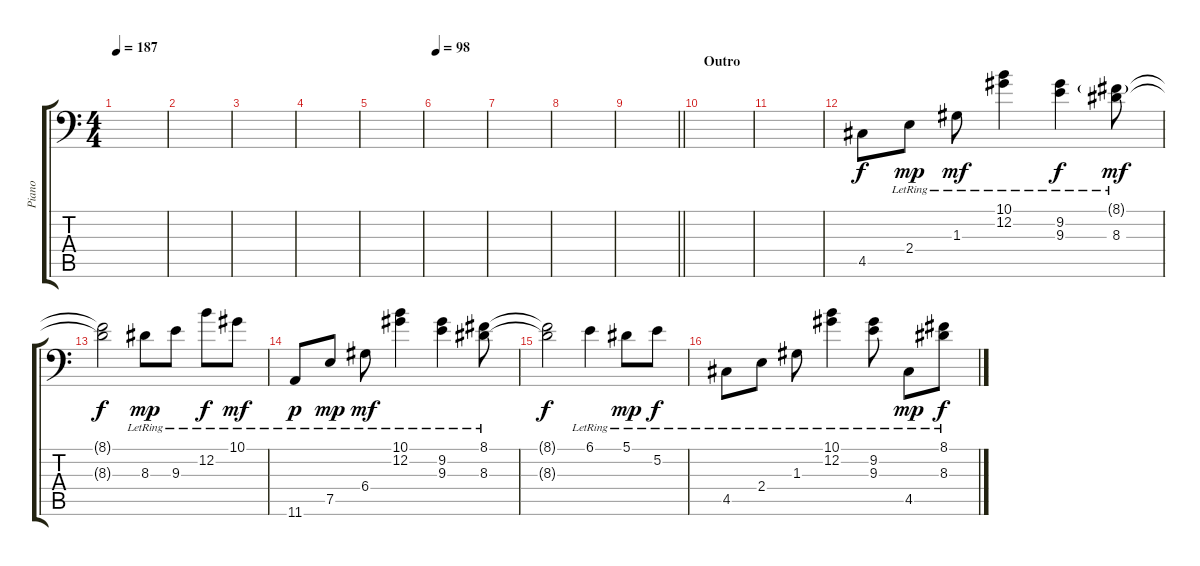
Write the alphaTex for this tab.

\track ("Piano" "Piano") {instrument acousticgrandpiano}
\staff {score tabs}
\tuning (Bb3 B3 G3 D3 A2 Bb1) {hide}
\ts (4 4)
\tempo 187
\clef f4
\ks c
|
|
|
|
|
\tempo 98
|
|
|
\barLineRight lightlight
|
\section ("" "Outro")
|
|
4.5.8{volume 16} 2.4{lr}.8{dy mp} 1.3{lr}.8{dy mf} (10.1{lr} 12.2{lr}).4 (9.2{lr} 9.3{lr}).4{dy f} (8.1{g lr} 8.3{lr}).8{dy mf} |
(8.1{t} 8.3{t}).2{dy f} 8.3{lr}.8{dy mp} 9.3{lr}.8 12.2{lr}.8{dy f} 10.1{lr}.8{dy mf} |
11.6{lr}.8{dy p} 7.5{lr}.8{dy mp} 6.4{lr}.8{dy mf} (10.1{lr} 12.2{lr}).4 (9.2{lr} 9.3{lr}).4 (8.1{lr} 8.3{lr}).8 |
(8.1{t} 8.3{t}).2{dy f} 6.1{lr}.4 5.1{lr}.8{dy mp} 5.2{lr}.8{dy f} |
4.5{lr}.8 2.4{lr}.8 1.3{lr}.8 (10.1{lr} 12.2{lr}).4 (9.2{lr} 9.3{lr}).8 4.5{lr}.8{dy mp} (8.1{lr} 8.3{lr}).8{dy f}
